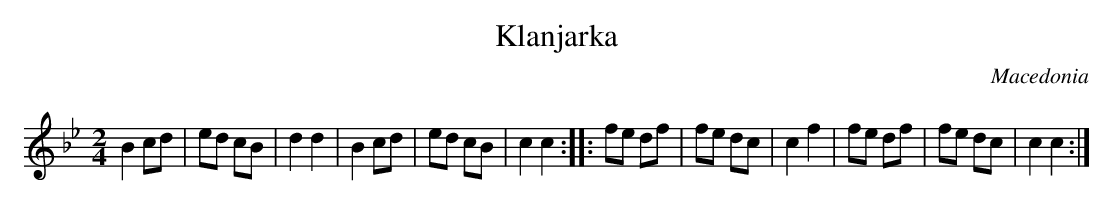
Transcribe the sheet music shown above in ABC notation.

X:1
T:Klanjarka
L:1/8
M:2/4
O:Macedonia
K:C dorian
B2cd|ed cB|d2d2|B2cd|ed cB|c2c2::\
fe df|fe dc|c2f2|fe df|fe dc|c2c2:|
